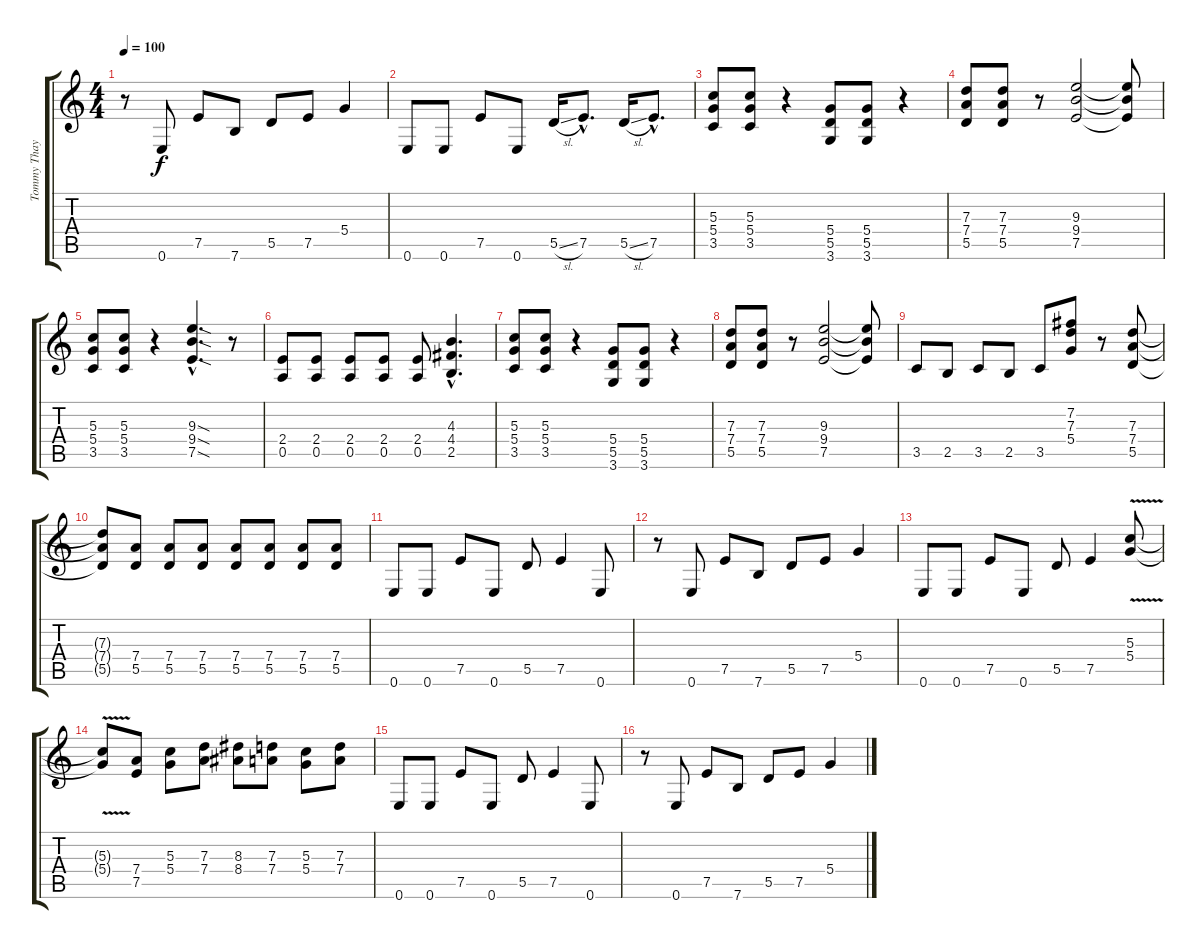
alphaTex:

\track ("Tommy Thayer" "Tommy Thay") {instrument overdrivenguitar}
\staff {score tabs}
\tuning (E4 B3 G3 D3 A2 E2) {hide}
\ts (4 4)
\tempo 100
\clef g2
\ks c
r.8{dy f} 0.6.8 7.5.8 7.6.8 5.5.8 7.5.8 5.4.4 |
0.6.8 0.6.8 7.5.8 0.6.8 5.5{sl}.16 7.5{hac}.8{d} 5.5{sl}.16 7.5{hac}.8{d} |
(5.3 5.4 3.5).8 (5.3 5.4 3.5).8 r.4 (5.4 5.5 3.6).8 (5.4 5.5 3.6).8 r.4 |
(7.3 7.4 5.5).8 (7.3 7.4 5.5).8 r.8 (9.3 9.4 7.5).2 (9.3{t} 9.4{t} 7.5{t}).8 |
(5.3 5.4 3.5).8 (5.3 5.4 3.5).8 r.4 (9.3{sod hac} 9.4{sod hac} 7.5{sod hac}).4{d} r.8 |
(2.4 0.5).8 (2.4 0.5).8 (2.4 0.5).8 (2.4 0.5).8 (2.4 0.5).8 (4.3{hac} 4.4{hac} 2.5{hac}).4{d} |
(5.3 5.4 3.5).8 (5.3 5.4 3.5).8 r.4 (5.4 5.5 3.6).8 (5.4 5.5 3.6).8 r.4 |
(7.3 7.4 5.5).8 (7.3 7.4 5.5).8 r.8 (9.3 9.4 7.5).2 (9.3{t} 9.4{t} 7.5{t}).8 |
3.5.8 2.5.8 3.5.8 2.5.8 3.5.8 (7.2 7.3 5.4).8 r.8 (7.3 7.4 5.5).8 |
(7.3{t} 7.4{t} 5.5{t}).8 (7.4 5.5).8 (7.4 5.5).8 (7.4 5.5).8 (7.4 5.5).8 (7.4 5.5).8 (7.4 5.5).8 (7.4 5.5).8 |
0.6.8 0.6.8 7.5.8 0.6.8 5.5.8 7.5.4 0.6.8 |
r.8 0.6.8 7.5.8 7.6.8 5.5.8 7.5.8 5.4.4 |
0.6.8 0.6.8 7.5.8 0.6.8 5.5.8 7.5.4 (5.3{v} 5.4{v}).8 |
(5.3{t} 5.4{t}).8 (7.4 7.5).8 (5.3 5.4).8 (7.3 7.4).8 (8.3 8.4).8 (7.3 7.4).8 (5.3 5.4).8 (7.3 7.4).8 |
0.6.8 0.6.8 7.5.8 0.6.8 5.5.8 7.5.4 0.6.8 |
r.8 0.6.8 7.5.8 7.6.8 5.5.8 7.5.8 5.4.4
